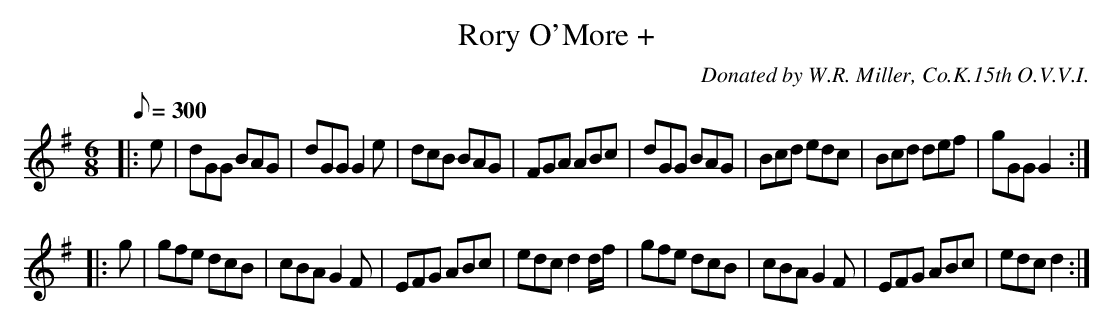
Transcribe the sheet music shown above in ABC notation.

X:1
T:Rory O'More +
C:Donated by W.R. Miller, Co.K.15th O.V.V.I.
M:6/8
L:1/8
Q:1/8=300
K:G
|: e|dGG BAG|dGG G2e|dcB BAG|FGA ABc|dGG BAG|Bcd edc|Bcd def|gGG G2 :|
|: g|gfe dcB|cBA G2F|EFG ABc|edc d2d/f/|gfe dcB|cBA G2F|EFG ABc|edc d2 :|
